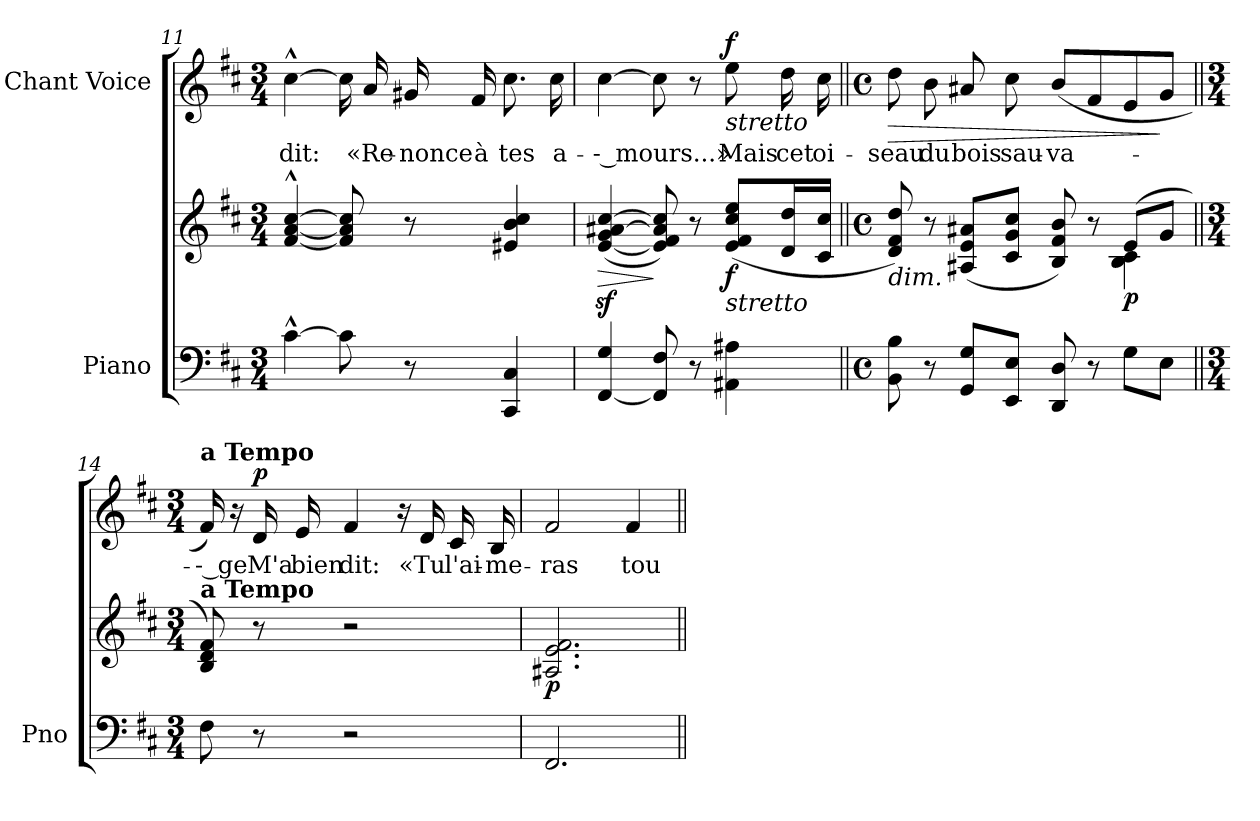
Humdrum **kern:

**kern	**kern	**dynam	**kern	**text	**dynam
*part2	*part2	*part2	*part1	*part1	*part1
*staff3	*staff2	*staff2/3	*staff1	*staff1	*staff1
*I"Piano	*	*	*I"Chant Voice	*	*
*I'Pno	*	*	*	*	*
*clefF4	*clefG2	*	*clefG2	*	*
*k[f#c#]	*k[f#c#]	*	*k[f#c#]	*	*
*M3/4	*M3/4	*	*M3/4	*	*
=11	=11	=11	=11	=11	=11
!	!	!	!	!LO:LY:b	!
[4c#^^\	[4f#/^^ [4a/^^ [4cc#/^^	.	[4cc#^^\	dit:	.
8c#\]	8f#/] 8a/] 8cc#/]	.	16cc#\]	.	.
!	!	!	!	!LO:LY:b	!
.	.	.	16a/	«Re-	.
!	!	!	!	!LO:LY:b	!
8r	8r	.	16g#X/	-nonce	.
!	!	!	!	!LO:LY:b	!
.	.	.	16f#/	à	.
!	!	!	!	!LO:LY:b	!
4CC#/ 4C#/	4e#X/ 4b/ 4cc#/	.	8.cc#\	tes	.
!	!	!	!	!LO:LY:b	!
.	.	.	16cc#\	a-	.
!!LO:LB:g=z
=12	=12	=12	=12	=12	=12
!	!	!LO:HP:b	!	!LO:LY:b	!
[4FF#/ 4G/	(<[4e/z< 4g/z< [>4a#X/z< [4cc#/z<	>	[4cc#\	-- mours...»	.
8FF#/] 8F#/	8e/] 8f#/ 8a#/] 8cc#/])	]	8cc#\]	.	.
8r	8r	.	8r	.	.
!	!	!	!LO:TX:b:i:t=stretto	!	!
!	!LO:TX:b:i:t=stretto	!	!	!	!
!	!	!LO:DY:b	!	!LO:LY:b	!LO:DY:a
4AA#X\ 4A#X\	(8e/ 8f#/ 8cc#/ 8ee/L	f	8ee\	Mais	f
!	!	!	!	!LO:LY:b	!
.	16d/ 16dd/L	.	16dd\	cet	.
!	!	!	!	!LO:LY:b	!
.	16c#/ 16cc#/JJ	.	16cc#\	oi-	.
=13||	=13||	=13||	=13||	=13||	=13||
*M4/4	*M4/4	*	*M4/4	*	*
*met(c)	*met(c)	*	*met(c)	*	*
*	*^	*	*	*	*
!	!LO:TX:b:i:t=dim.	!	!	!	!	!
!	!	!	!	!	!LO:LY:b	!LO:HP:b
8BB\ 8B\	8d/ 8f#/ 8dd/)	2.ryy	.	8dd\	-seau	>
!	!	!	!	!	!LO:LY:b	!
8r	8r	.	.	8b\	du	.
!	!	!	!	!	!LO:LY:b	!
8GG/ 8G/L	(<8A#X/ 8e/ 8a#X/L	.	.	8a#X/	bois	.
!	!	!	!	!	!LO:LY:b	!
8EE/ 8E/J	8c#/ 8g/ 8cc#/J	.	.	8cc#\	sau-	.
!	!	!	!	!	!LO:LY:b	!
8DD/ 8D/	8B/ 8f#/ 8b/)	.	.	(8b/L	-va-	.
8r	8r	.	.	8f#/	.	.
!	!	!	!LO:DY:b	!	!	!
8G\L	(8e/L	4B\ 4c#\	p	8e/	.	.
8E\J	8g/J	.	.	8g/J	.	]
*	*v	*v	*	*	*	*
!!LO:LB:g=z
=14||	=14||	=14||	=14||	=14||	=14||
*M3/4	*M3/4	*	*M3/4	*	*
!	!	!	!LO:TX:a:B:t=a Tempo	!	!
!	!LO:TX:a:B:t=a Tempo	!	!	!	!
!	!	!	!	!LO:LY:b	!
8F#\	8B/ 8d/ 8f#/)	.	16f#/)	-- ge	.
.	.	.	16r	.	.
!	!	!	!	!LO:LY:b	!LO:DY:a
8r	8r	.	16d/	M'a	p
!	!	!	!	!LO:LY:b	!
.	.	.	16e/	bien	.
!	!	!	!	!LO:LY:b	!
2r	2r	.	4f#/	dit:	.
.	.	.	16r	.	.
!	!	!	!	!LO:LY:b	!
.	.	.	16d/	«Tu	.
!	!	!	!	!LO:LY:b	!
.	.	.	16c#/	l'ai-	.
!	!	!	!	!LO:LY:b	!
.	.	.	16B/	-me-	.
=15	=15	=15	=15	=15	=15
!	!	!LO:DY:b	!	!LO:LY:b	!
2.FF#/	2.A#X/ 2.e/ 2.f#/	p	2f#/	-ras	.
!	!	!	!	!LO:LY:b	!
.	.	.	4f#/	tou-	.
=||	=||	=||	=||	=||	=||
*-	*-	*-	*-	*-	*-
